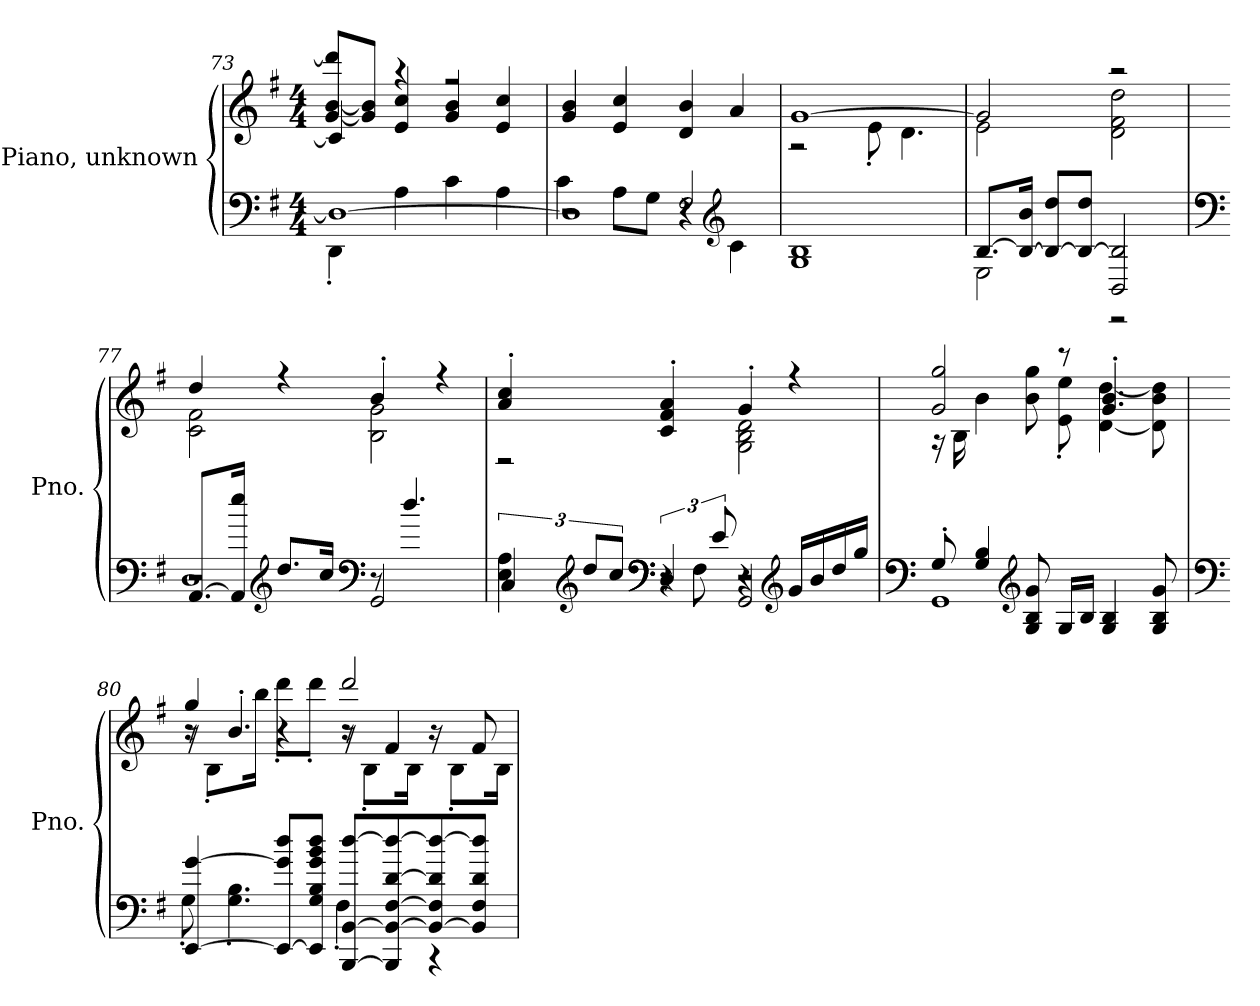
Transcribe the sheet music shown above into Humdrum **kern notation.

**kern	**kern
*part1	*part1
*staff2	*staff1
*I"Piano, unknown	*
*I'Pno.	*
*clefF4	*clefG2
*k[f#]	*k[f#]
*M4/4	*M4/4
=73	=73
*^	*^
1D_	4DD'\	4c/]	[8g/ [8b/ 8ddd/]L
.	.	.	8g/] 8b/]J
.	4A\	4r	4e/ 4cc/
.	4c\	2r	4g/ 4b/
.	4A\	.	4e/ 4cc/
*	*	*v	*v
!!LO:LB:g=z
=74	=74	=74
*	*^	*
1D]	2r	4c\	4g/ 4b/
.	.	8A\L	4e/ 4cc/
.	.	8G\J	.
.	2F#/	4r	4d/ 4b/
*clefG2	*	*	*
.	.	4c\	4a/
*v	*v	*v	*
=75	=75
*	*^
1G 1B	[1g	2r
.	.	8e'\
.	.	4.d\
=76	=76	=76
*^	*	*
[8.B/L	2E\	2g/]	2e\
16B/_ 16b/Jk	.	.	.
8B/_ 8dd/L	.	.	.
8B/_ 8dd/J	.	.	.
2BB/ 2B/]	2r	2r	2d\ 2f#\ 2dd\
*v	*v	*	*
=77	=77	=77
*clefF4	*	*
*^	*	*
*	*^	*	*
[8.AA/L	1D	2r	4dd/	2c\ 2f#\
16AA/] 16ee/Jk	.	.	.	.
*clefG2	*	*	*	*
8.dd/L	.	.	4r	.
16cc/Jk	.	.	.	.
*clefF4	*	*	*	*
8r	.	2GG/	4b'/	2B\ 2g\
4.dd/	.	.	.	.
.	.	.	4r	.
!!LO:LB:g=z	!!
=78	=78	=78	=78	=78
12r	4E\ 4A\	4C/	4a/' 4cc/'	2r
*clefG2	*	*	*	*
12dd/L	.	.	.	.
12cc/J	.	.	.	.
*clefF4	*	*	*	*
6r	8r	4D/	4c/' 4f#/' 4a/'	.
.	8F#\	.	.	.
12e/	.	.	.	.
4r	2r	2GG/	4g'/	2G\ 2B\ 2d\
*clefG2	*	*	*	*
16g/LL	.	.	4r	.
16b/	.	.	.	.
16dd/	.	.	.	.
16gg/JJ	.	.	.	.
*v	*v	*v	*	*
=79	=79	=79
*clefF4	*	*
*^	*	*
8G'/	1GG	2g/ 2gg/	16r
.	.	.	16B\
4G/ 4B/	.	.	4b\
*clefG2	*	*	*
8G/ 8B/ 8g/	.	.	8b\ 8gg\
16G/LL	.	8r	8e\' 8ee\'
16B/JJ	.	.	.
4G/ 4B/	.	4.g/' 4.b/'	[4d\ [4dd\
8G/ 8B/ 8g/	.	.	8d\] 8b\ 8dd\]
*	*	*v	*v
!!LO:LB:g=z
=80	=80	=80
*clefF4	*	*
*	*	*^
*	*	*	*^
[4EE/ [4g/	8G'\	4gg/	16r	8r
.	.	.	8B'\L	.
.	4.G\' 4.B\'	.	.	4.b'/
.	.	.	16bb\Jk	.
8EE/_ 8g/] 8dd/L	.	4r	8ddd'\L	.
8EE/] 8G/ 8B/ 8g/ 8b/ 8dd/J	.	.	8ddd'\J	.
[8BBB/ [8BB/ [8dd/L	4F#'\	2ddd/	16r	8r
.	.	.	8B'\L	.
8BBB/] 8BB/_ [8F#/ [8d/ 8dd/_	.	.	.	4f#/
.	.	.	16B\Jk	.
8BB/_ 8F#/] 8d/] 8dd/_	4r	.	16r	.
.	.	.	8B'\L	.
8BB/] 8F#/ 8d/ 8dd/]J	.	.	.	8f#/
.	.	.	16B\Jk	.
*v	*v	*	*	*
*	*v	*v	*v
=	=
*-	*-
